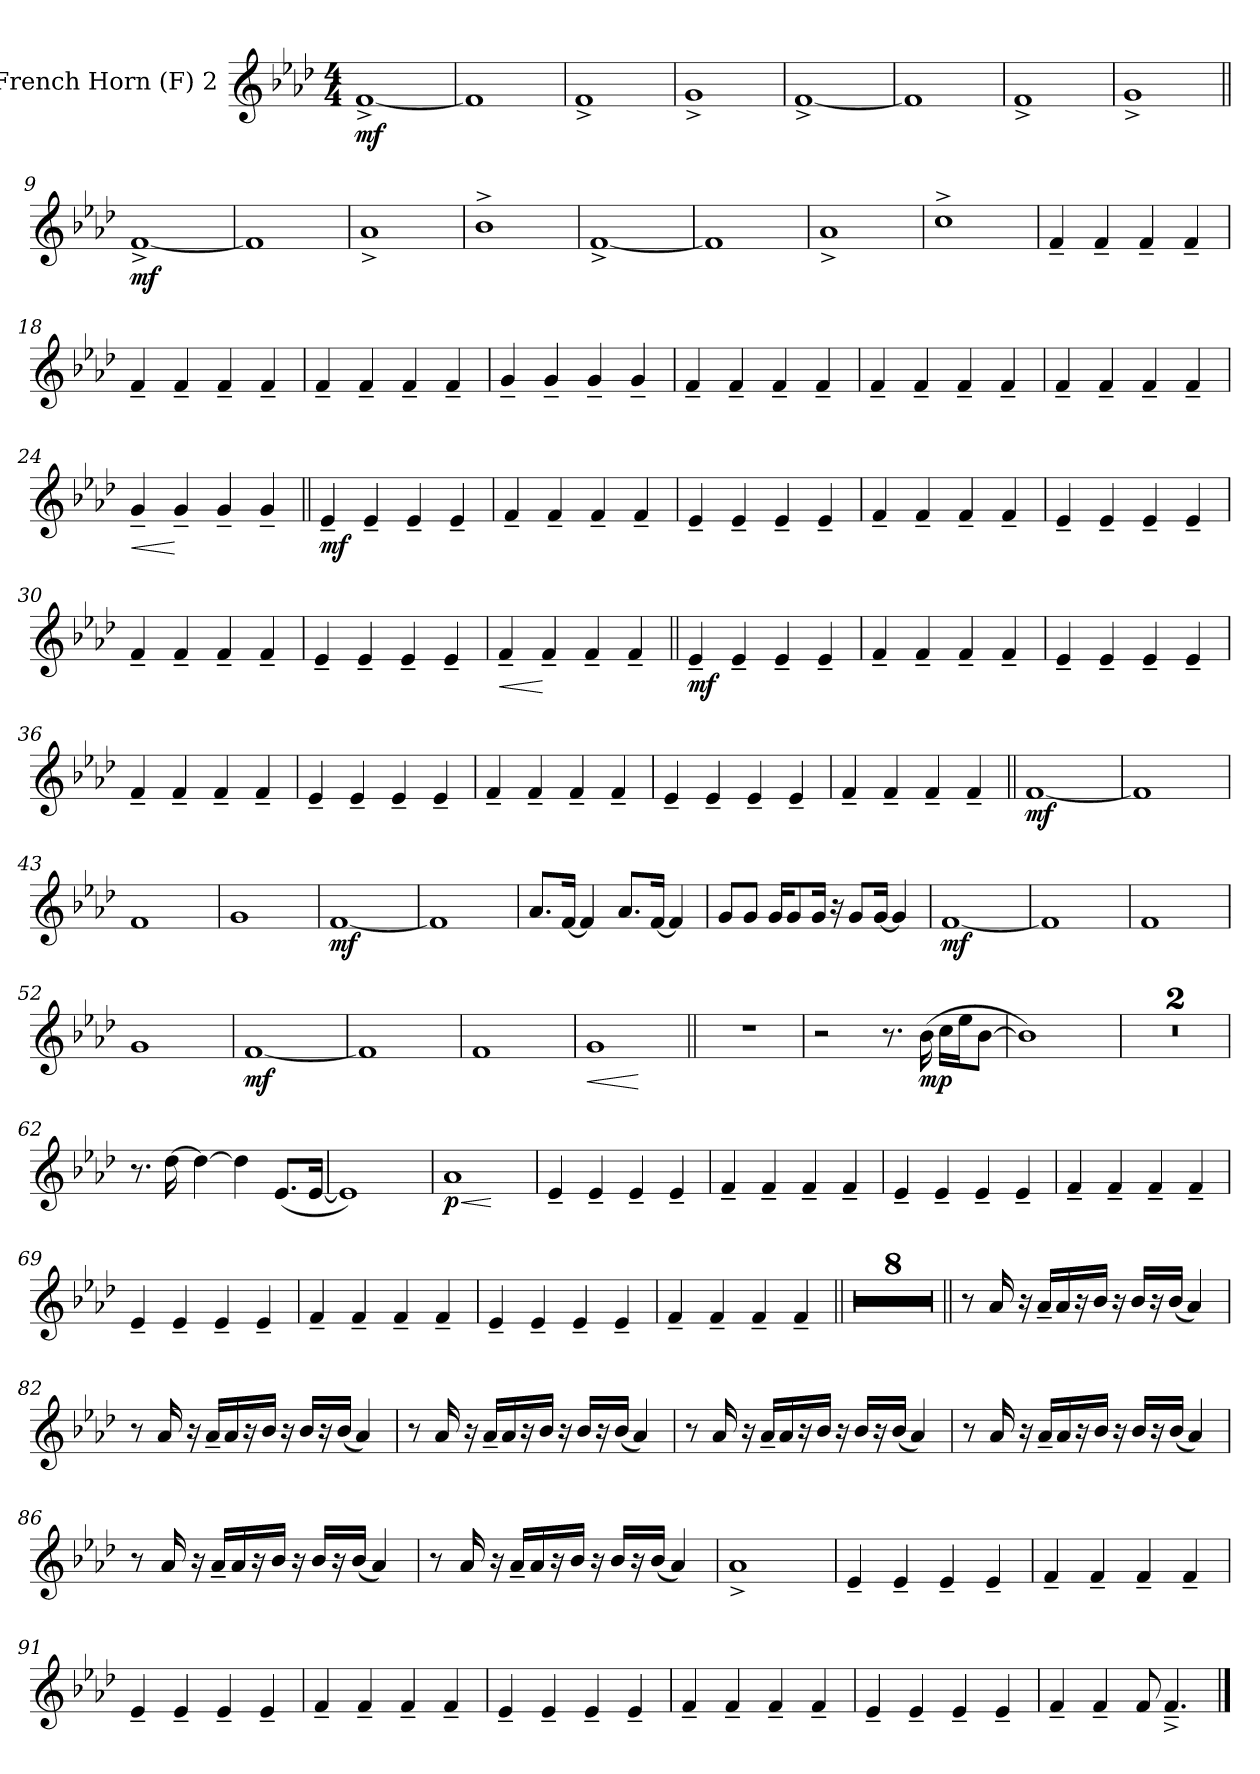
**kern	**dynam
*part1	*part1
*staff1	*staff1
*I"French Horn (F) 2	*
!!LO:PB:g=z
*clefG2	*
*ITrd4c7	*
*k[b-e-a-d-g-]	*
*b-:	*
*M4/4	*
*MM90	*
=1	=1
!	!LO:DY:b
[1B-^</	mf
=2	=2
1B-/]	.
=3	=3
1B-^</	.
=4	=4
1c^</	.
=5	=5
[1B-^</	.
=6	=6
1B-/]	.
=7	=7
1B-^</	.
=8	=8
1c^</	.
!!LO:LB:g=z
=9||	=9||
!	!LO:DY:b
[1B-^</	mf
=10	=10
1B-/]	.
=11	=11
1d-^</	.
=12	=12
1e-^>\	.
=13	=13
[1B-^</	.
=14	=14
1B-/]	.
=15	=15
1d-^</	.
=16	=16
1f^>\	.
!!LO:LB:g=z
=17	=17
4B-~</	.
4B-~</	.
4B-~</	.
4B-~</	.
=18	=18
4B-~</	.
4B-~</	.
4B-~</	.
4B-~</	.
=19	=19
4B-~</	.
4B-~</	.
4B-~</	.
4B-~</	.
=20	=20
4c~</	.
4c~</	.
4c~</	.
4c~</	.
=21	=21
4B-~</	.
4B-~</	.
4B-~</	.
4B-~</	.
!!LO:LB:g=z
=22	=22
4B-~</	.
4B-~</	.
4B-~</	.
4B-~</	.
=23	=23
4B-~</	.
4B-~</	.
4B-~</	.
4B-~</	.
=24	=24
!	!LO:HP:b
4c~</	<
4c~</	[
4c~</	.
4c~</	.
=25||	=25||
!	!LO:DY:b
4A-~</	mf
4A-~</	.
4A-~</	.
4A-~</	.
=26	=26
4B-~</	.
4B-~</	.
4B-~</	.
4B-~</	.
!!LO:LB:g=z
=27	=27
4A-~</	.
4A-~</	.
4A-~</	.
4A-~</	.
=28	=28
4B-~</	.
4B-~</	.
4B-~</	.
4B-~</	.
=29	=29
4A-~</	.
4A-~</	.
4A-~</	.
4A-~</	.
=30	=30
4B-~</	.
4B-~</	.
4B-~</	.
4B-~</	.
=31	=31
4A-~</	.
4A-~</	.
4A-~</	.
4A-~</	.
!!LO:LB:g=z
=32	=32
!	!LO:HP:b
4B-~</	<
4B-~</	[
4B-~</	.
4B-~</	.
=33||	=33||
!	!LO:DY:b
4A-~</	mf
4A-~</	.
4A-~</	.
4A-~</	.
=34	=34
4B-~</	.
4B-~</	.
4B-~</	.
4B-~</	.
=35	=35
4A-~</	.
4A-~</	.
4A-~</	.
4A-~</	.
=36	=36
4B-~</	.
4B-~</	.
4B-~</	.
4B-~</	.
!!LO:LB:g=z
=37	=37
4A-~</	.
4A-~</	.
4A-~</	.
4A-~</	.
=38	=38
4B-~</	.
4B-~</	.
4B-~</	.
4B-~</	.
=39	=39
4A-~</	.
4A-~</	.
4A-~</	.
4A-~</	.
=40	=40
4B-~</	.
4B-~</	.
4B-~</	.
4B-~</	.
=41||	=41||
!	!LO:DY:b
[1B-/	mf
=42	=42
1B-/]	.
!!LO:LB:g=z
=43	=43
1B-/	.
=44	=44
1c/	.
=45	=45
!	!LO:DY:b
[1B-/	mf
=46	=46
1B-/]	.
=47	=47
8.d-/L	.
[16B-/Jk	.
4B-/]	.
8.d-/L	.
[16B-/Jk	.
4B-/]	.
=48	=48
8c/L	.
8c/J	.
16c/KL	.
8c/	.
16c/Jk	.
16r	.
8c/L	.
[16c/Jk	.
4c/]	.
!!LO:LB:g=z
=49	=49
!	!LO:DY:b
[1B-/	mf
=50	=50
1B-/]	.
=51	=51
1B-/	.
=52	=52
1c/	.
=53	=53
!	!LO:DY:b
[1B-/	mf
=54	=54
1B-/]	.
=55	=55
1B-/	.
=56	=56
!	!LO:HP:b
1c/	<
.	[
=57||	=57||
1r	.
!!LO:PB:g=z
=58	=58
2r	.
8.r	.
!	!LO:DY:b
(16e-\	mp
16f\LL	.
16a-\J	.
[8e-\J	.
=59	=59
1e-\])	.
=60	=60
1r	.
=61	=61
1r	.
=62	=62
8.r	.
[16g-\	.
4g-\_	.
4g-\]	.
(8.A-/L	.
[16A-/Jk	.
=63	=63
1A-/])	.
=64	=64
!	!LO:HP:b
!	!LO:DY:n=1:b
1d-/	< p
.	[
!!LO:LB:g=z
=65	=65
4A-~</	.
4A-~</	.
4A-~</	.
4A-~</	.
=66	=66
4B-~</	.
4B-~</	.
4B-~</	.
4B-~</	.
=67	=67
4A-~</	.
4A-~</	.
4A-~</	.
4A-~</	.
=68	=68
4B-~</	.
4B-~</	.
4B-~</	.
4B-~</	.
=69	=69
4A-~</	.
4A-~</	.
4A-~</	.
4A-~</	.
!!LO:LB:g=z
=70	=70
4B-~</	.
4B-~</	.
4B-~</	.
4B-~</	.
=71	=71
4A-~</	.
4A-~</	.
4A-~</	.
4A-~</	.
=72	=72
4B-~</	.
4B-~</	.
4B-~</	.
4B-~</	.
=73||	=73||
1r	.
=74	=74
1r	.
=75	=75
1r	.
=76	=76
1r	.
=77	=77
1r	.
=78	=78
1r	.
=79	=79
1r	.
=80	=80
1r	.
!!LO:LB:g=z
=81||	=81||
8r	.
16d-/	.
16r	.
16d-~</LL	.
16d-/	.
16r	.
16e-/JJ	.
16r	.
16e-/LL	.
16r	.
(16e-/JJ	.
4d-/)	.
=82	=82
8r	.
16d-/	.
16r	.
16d-~</LL	.
16d-/	.
16r	.
16e-/JJ	.
16r	.
16e-/LL	.
16r	.
(16e-/JJ	.
4d-/)	.
=83	=83
8r	.
16d-/	.
16r	.
16d-~</LL	.
16d-/	.
16r	.
16e-/JJ	.
16r	.
16e-/LL	.
16r	.
(16e-/JJ	.
4d-/)	.
!!LO:LB:g=z
=84	=84
8r	.
16d-/	.
16r	.
16d-~</LL	.
16d-/	.
16r	.
16e-/JJ	.
16r	.
16e-/LL	.
16r	.
(16e-/JJ	.
4d-/)	.
=85	=85
8r	.
16d-/	.
16r	.
16d-~</LL	.
16d-/	.
16r	.
16e-/JJ	.
16r	.
16e-/LL	.
16r	.
(16e-/JJ	.
4d-/)	.
=86	=86
8r	.
16d-/	.
16r	.
16d-~</LL	.
16d-/	.
16r	.
16e-/JJ	.
16r	.
16e-/LL	.
16r	.
(16e-/JJ	.
4d-/)	.
!!LO:LB:g=z
=87	=87
8r	.
16d-/	.
16r	.
16d-~</LL	.
16d-/	.
16r	.
16e-/JJ	.
16r	.
16e-/LL	.
16r	.
(16e-/JJ	.
4d-/)	.
=88	=88
1d-^</	.
=89	=89
4A-~</	.
4A-~</	.
4A-~</	.
4A-~</	.
=90	=90
4B-~</	.
4B-~</	.
4B-~</	.
4B-~</	.
=91	=91
4A-~</	.
4A-~</	.
4A-~</	.
4A-~</	.
!!LO:LB:g=z
=92	=92
4B-~</	.
4B-~</	.
4B-~</	.
4B-~</	.
=93	=93
4A-~</	.
4A-~</	.
4A-~</	.
4A-~</	.
=94	=94
4B-~</	.
4B-~</	.
4B-~</	.
4B-~</	.
=95	=95
4A-~</	.
4A-~</	.
4A-~</	.
4A-~</	.
=96	=96
4B-~</	.
4B-~</	.
8B-/	.
4.B-~<^</	.
==	==
*-	*-
